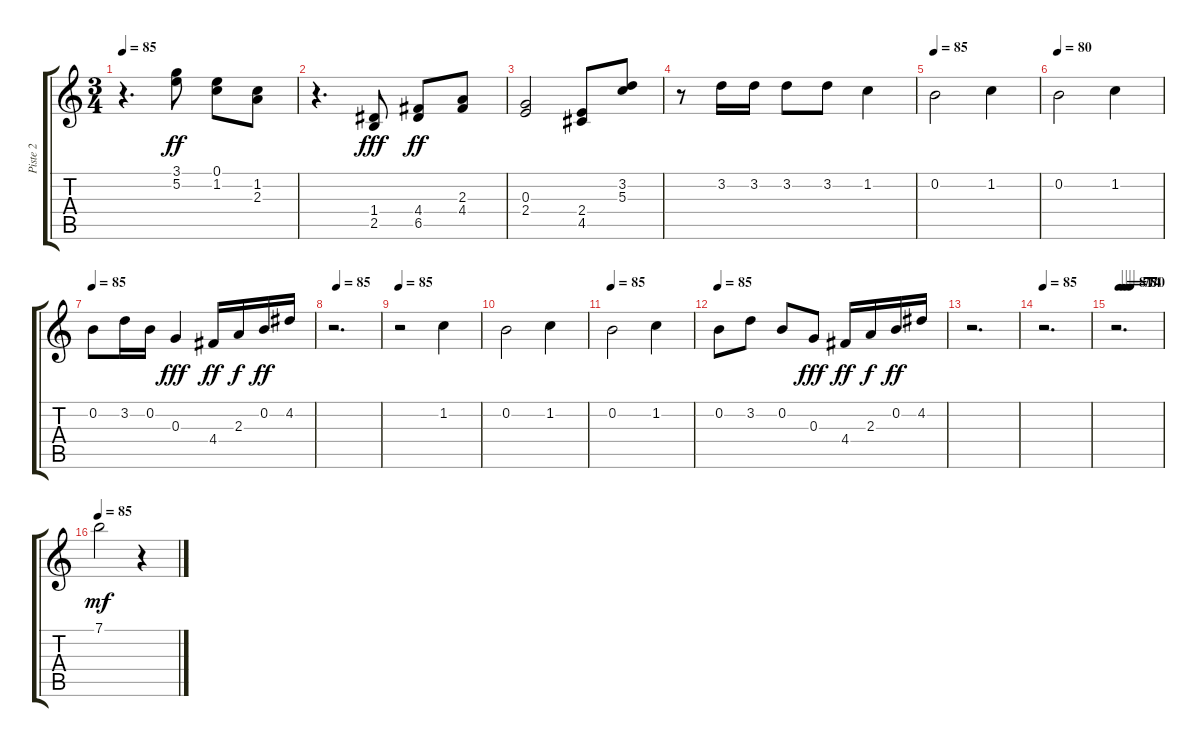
\track ("Piste 2" "Piste 2") {instrument acousticguitarnylon}
\staff {score tabs}
\tuning (E4 B3 G3 D3 A2 E2) {hide}
\ts (3 4)
\tempo 85
\clef g2
\ks c
r.4{d dy ff} (3.1 5.2).8 (0.1 1.2).8 (1.2 2.3).8 |
r.4{d} (1.4 2.5).8{dy fff} (4.4 6.5).8{dy ff} (2.3 4.4).8 |
(0.3 2.4).2 (2.4 4.5).8 (3.2 5.3).8 |
r.8 3.2.16 3.2.16 3.2.8 3.2.8 1.2.4 |
\tempo 85
0.2.2 1.2.4 |
\tempo 80
0.2.2 1.2.4 |
\tempo 85
0.2.8 3.2.16 0.2.16 0.3.4{dy fff} 4.4.16{dy ff} 2.3.16{dy f} 0.2.16{dy ff} 4.2.16 |
\tempo (85 0.08333333333333333)
r.2{d} |
\tempo 85
r.2 1.2.4 |
0.2.2 1.2.4 |
\tempo 85
0.2.2 1.2.4 |
\tempo 85
0.2.8 3.2.8 0.2.8 0.3.8{dy fff} 4.4.16{dy ff} 2.3.16{dy f} 0.2.16{dy ff} 4.2.16 |
r.2{d} |
\tempo 85
r.2{d} |
\tempo (81 0.08333333333333333)
\tempo (78 0.16666666666666666)
\tempo (74 0.25)
\tempo (70 0.3333333333333333)
r.2{d} |
\tempo 85
7.1.2{dy mf} r.4
